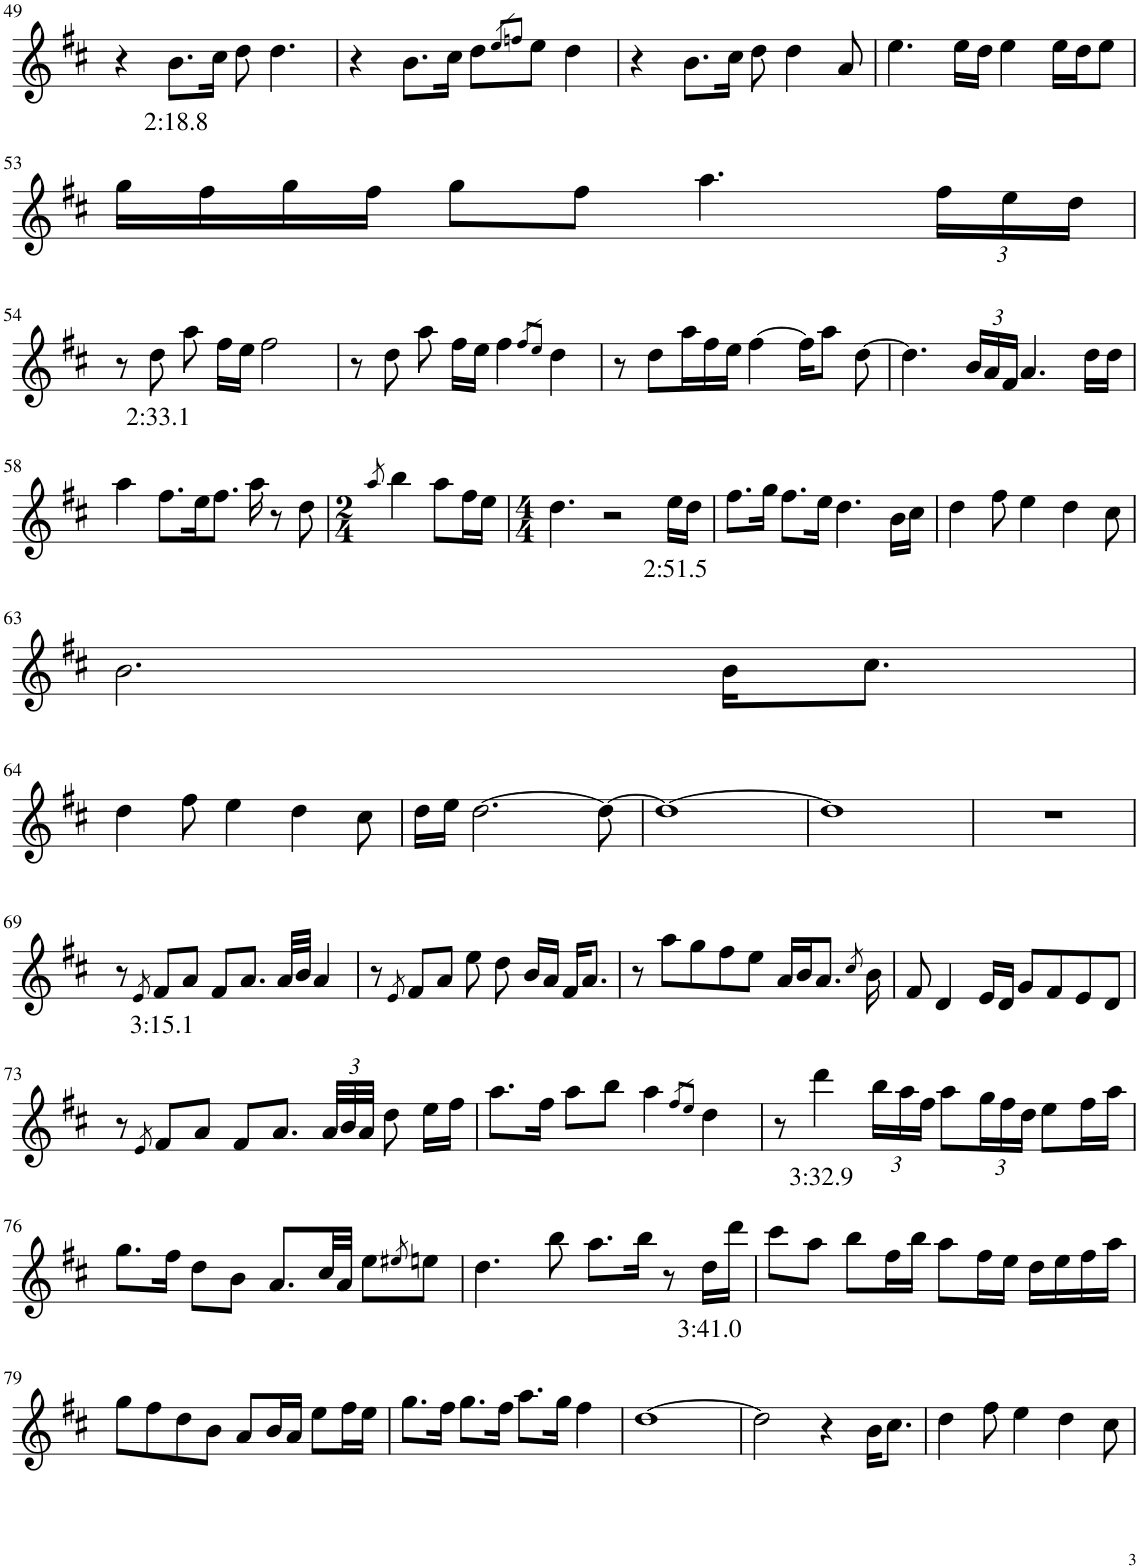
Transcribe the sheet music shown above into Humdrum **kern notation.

**kern	**text
*part1	*part1
*staff1	*staff1
*I"Piano	*
*I'Pno.	*
!!LO:PB:g=z
*clefG2	*
*k[f#c#]	*
*M4/4	*
=49	=49
4r	.
!	!LO:LY:b
8.b\L	2:18.8
16cc#\Jk	.
8dd\	.
4.dd\	.
=50	=50
4r	.
8.b\L	.
16cc#\Jk	.
8dd\L	.
8qee/L	.
8qffn/J	.
8ee\J	.
4dd\	.
=51	=51
4r	.
8.b\L	.
16cc#\Jk	.
8dd\	.
4dd\	.
8a/	.
=52	=52
4.ee\	.
16ee\LL	.
16dd\JJ	.
4ee\	.
16ee\LL	.
16dd\J	.
8ee\J	.
!!LO:LB:g=z
=53	=53
16gg\LL	.
16ff#\	.
16gg\	.
16ff#\JJ	.
8gg\L	.
8ff#\J	.
4.aa\	.
*Xbrackettup	*
24ff#\LL	.
24ee\	.
24dd\JJ	.
!!LO:LB:g=z
=54	=54
8r	.
!	!LO:LY:b
8dd\	2:33.1
8aa\	.
16ff#\LL	.
16ee\JJ	.
2ff#\	.
=55	=55
8r	.
8dd\	.
8aa\	.
16ff#\LL	.
16ee\JJ	.
4ff#\	.
8qff#/L	.
8qee/J	.
4dd\	.
=56	=56
8r	.
8dd\L	.
16aa\L	.
16ff#\	.
16ee\JJ	.
[4ff#\	.
16ff#\KL]	.
8aa\J	.
[8dd\	.
=57	=57
4.dd\]	.
24b/LL	.
24a/	.
24f#/JJ	.
4.a/	.
16dd\LL	.
16dd\JJ	.
!!LO:LB:g=z
=58	=58
4aa\	.
8.ff#\L	.
16ee\K	.
8.ff#\J	.
16aa\	.
8r	.
8dd\	.
=59	=59
*M2/4	*
8qaa/	.
4bb\	.
8aa\L	.
16ff#\L	.
16ee\JJ	.
=60	=60
*M4/4	*
4.dd\	.
2r	.
!	!LO:LY:b
16ee\LL	2:51.5
16dd\JJ	.
=61	=61
8.ff#\L	.
16gg\Jk	.
8.ff#\L	.
16ee\Jk	.
4.dd\	.
16b\LL	.
16cc#\JJ	.
=62	=62
4dd\	.
8ff#\	.
4ee\	.
4dd\	.
8cc#\	.
!!LO:LB:g=z
=63	=63
2.b\	.
16b\KL	.
8.cc#\J	.
!!LO:LB:g=z
=64	=64
4dd\	.
8ff#\	.
4ee\	.
4dd\	.
8cc#\	.
=65	=65
16dd\LL	.
16ee\JJ	.
[2.dd\	.
8dd\_	.
=66	=66
1dd_	.
=67	=67
1dd]	.
=68	=68
1r	.
!!LO:LB:g=z
=69	=69
8r	.
8qe/	.
!	!LO:LY:b
8f#/L	3:15.1
8a/J	.
8f#/L	.
8.a/J	.
32a/LLL	.
32b/JJJ	.
4a/	.
=70	=70
8r	.
8qe/	.
8f#/L	.
8a/J	.
8ee\	.
8dd\	.
16b/LL	.
16a/JJ	.
16f#/KL	.
8.a/J	.
=71	=71
8r	.
8aa\L	.
8gg\	.
8ff#\	.
8ee\J	.
16a/LL	.
16b/J	.
8.a/J	.
8qcc#/	.
16b\	.
=72	=72
8f#/	.
4d/	.
16e/LL	.
16d/JJ	.
8g/L	.
8f#/	.
8e/	.
8d/J	.
!!LO:LB:g=z
=73	=73
8r	.
8qe/	.
8f#/L	.
8a/J	.
8f#/L	.
8.a/J	.
48a/LLL	.
48b/	.
48a/JJJ	.
8dd\	.
16ee\LL	.
16ff#\JJ	.
=74	=74
8.aa\L	.
16ff#\Jk	.
8aa\L	.
8bb\J	.
4aa\	.
8qff#/L	.
8qee/J	.
4dd\	.
=75	=75
8r	.
!	!LO:LY:b
4ddd\	3:32.9
24bb\LL	.
24aa\	.
24ff#\JJ	.
8aa\L	.
24gg\L	.
24ff#\	.
24dd\JJ	.
8ee\L	.
16ff#\L	.
16aa\JJ	.
!!LO:LB:g=z
=76	=76
8.gg\L	.
16ff#\Jk	.
8dd\L	.
8b\J	.
8.a/L	.
32cc#/LL	.
32a/JJJ	.
8ee\L	.
8qee#X/	.
8een\J	.
=77	=77
4.dd\	.
8bb\	.
8.aa\L	.
16bb\Jk	.
8r	.
!	!LO:LY:b
16dd\LL	3:41.0
16ddd\JJ	.
=78	=78
8ccc#\L	.
8aa\J	.
8bb\L	.
16ff#\L	.
16bb\JJ	.
8aa\L	.
16ff#\L	.
16ee\JJ	.
16dd\LL	.
16ee\	.
16ff#\	.
16aa\JJ	.
!!LO:LB:g=z
=79	=79
8gg\L	.
8ff#\	.
8dd\	.
8b\J	.
8a/L	.
16b/L	.
16a/JJ	.
8ee\L	.
16ff#\L	.
16ee\JJ	.
=80	=80
8.gg\L	.
16ff#\Jk	.
8.gg\L	.
16ff#\Jk	.
8.aa\L	.
16gg\Jk	.
4ff#\	.
=81	=81
[1dd	.
=82	=82
2dd\]	.
4r	.
16b\KL	.
8.cc#\J	.
=83	=83
4dd\	.
8ff#\	.
4ee\	.
4dd\	.
8cc#\	.
=	=
*-	*-
